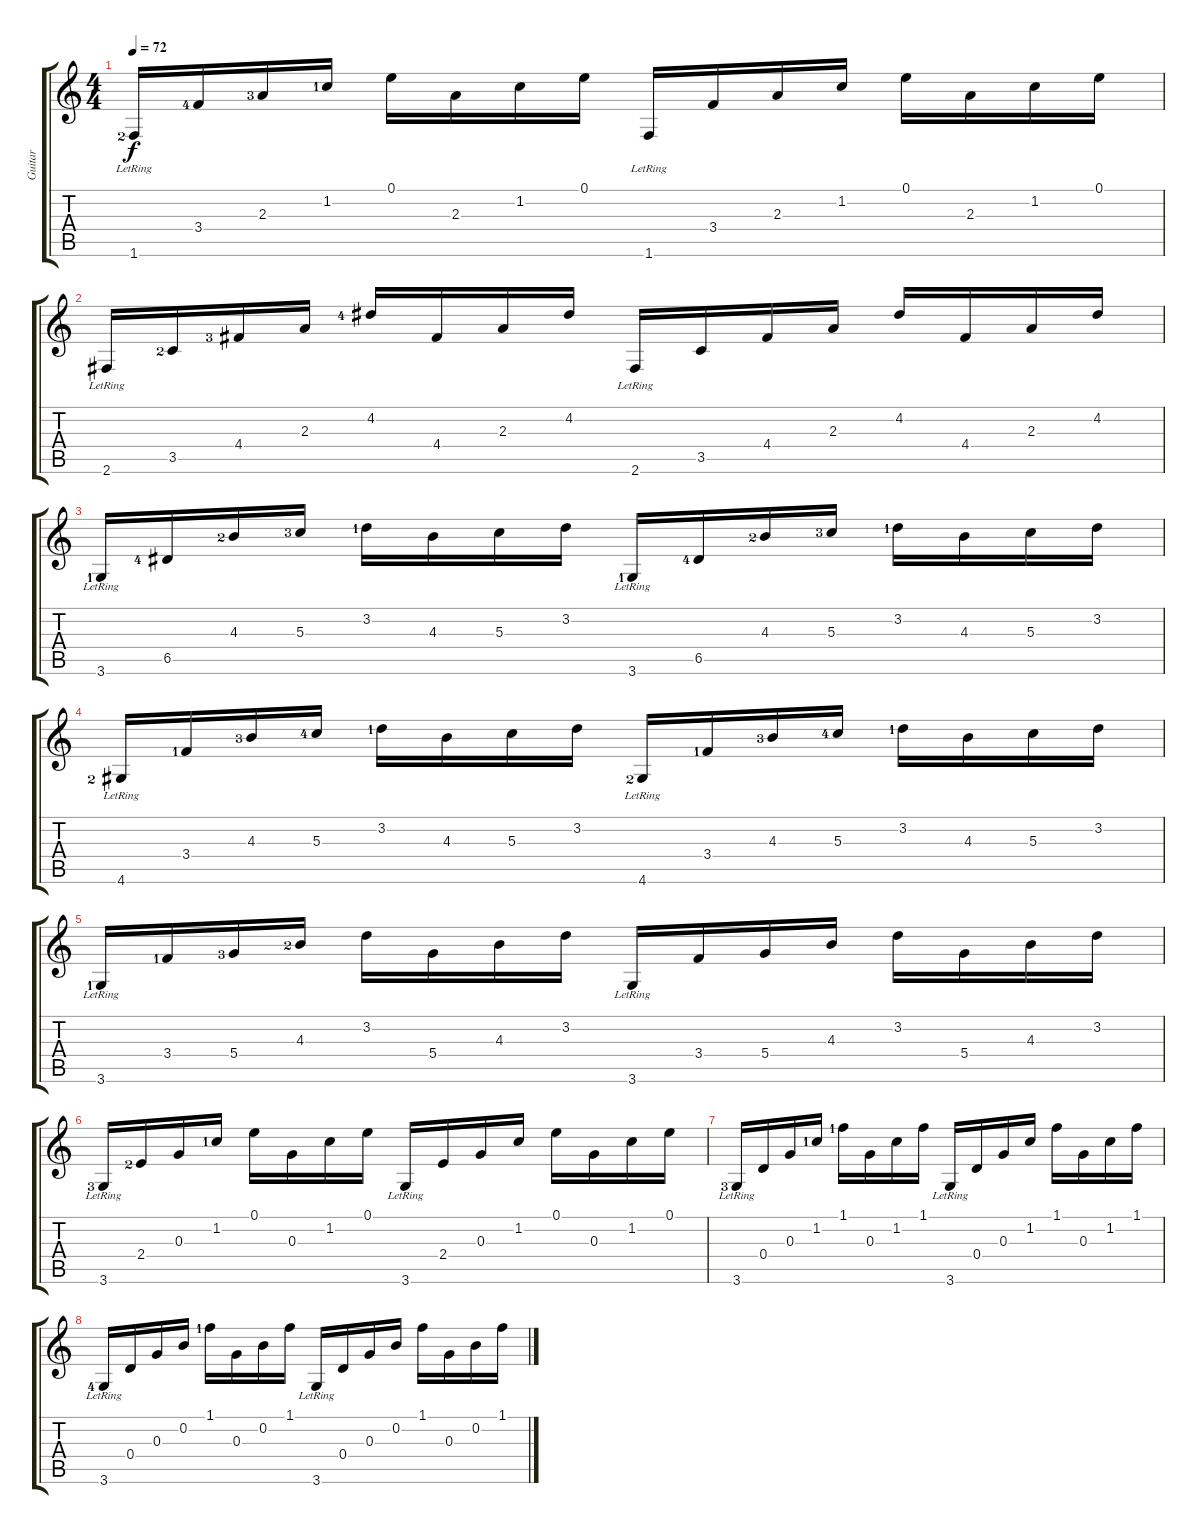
\track ("Guitar" "Guitar") {instrument acousticguitarnylon}
\staff {score tabs}
\tuning (E4 B3 G3 D3 A2 E2) {hide}
\ts (4 4)
\tempo 72
\clef g2
\ks c
1.6{lr lf 3}.16{dy f} 3.4{lf 5}.16 2.3{lf 4}.16 1.2{lf 2}.16 0.1.16 2.3.16 1.2.16 0.1.16 1.6{lr}.16 3.4.16 2.3.16 1.2.16 0.1.16 2.3.16 1.2.16 0.1.16 |
2.6{lr}.16 3.5{lf 3}.16 4.4{lf 4}.16 2.3.16 4.2{lf 5}.16 4.4.16 2.3.16 4.2.16 2.6{lr}.16 3.5.16 4.4.16 2.3.16 4.2.16 4.4.16 2.3.16 4.2.16 |
3.6{lr lf 2}.16 6.5{lf 5}.16 4.3{lf 3}.16 5.3{lf 4}.16 3.2{lf 2}.16 4.3.16 5.3.16 3.2.16 3.6{lr lf 2}.16 6.5{lf 5}.16 4.3{lf 3}.16 5.3{lf 4}.16 3.2{lf 2}.16 4.3.16 5.3.16 3.2.16 |
4.6{lr lf 3}.16 3.4{lf 2}.16 4.3{lf 4}.16 5.3{lf 5}.16 3.2{lf 2}.16 4.3.16 5.3.16 3.2.16 4.6{lr lf 3}.16 3.4{lf 2}.16 4.3{lf 4}.16 5.3{lf 5}.16 3.2{lf 2}.16 4.3.16 5.3.16 3.2.16 |
3.6{lr lf 2}.16 3.4{lf 2}.16 5.4{lf 4}.16 4.3{lf 3}.16 3.2.16 5.4.16 4.3.16 3.2.16 3.6{lr}.16 3.4.16 5.4.16 4.3.16 3.2.16 5.4.16 4.3.16 3.2.16 |
3.6{lr lf 4}.16 2.4{lf 3}.16 0.3.16 1.2{lf 2}.16 0.1.16 0.3.16 1.2.16 0.1.16 3.6{lr}.16 2.4.16 0.3.16 1.2.16 0.1.16 0.3.16 1.2.16 0.1.16 |
3.6{lr lf 4}.16 0.4.16 0.3.16 1.2{lf 2}.16 1.1{lf 2}.16 0.3.16 1.2.16 1.1.16 3.6{lr}.16 0.4.16 0.3.16 1.2.16 1.1.16 0.3.16 1.2.16 1.1.16 |
3.6{lr lf 5}.16 0.4.16 0.3.16 0.2.16 1.1{lf 2}.16 0.3.16 0.2.16 1.1.16 3.6{lr}.16 0.4.16 0.3.16 0.2.16 1.1.16 0.3.16 0.2.16 1.1.16
